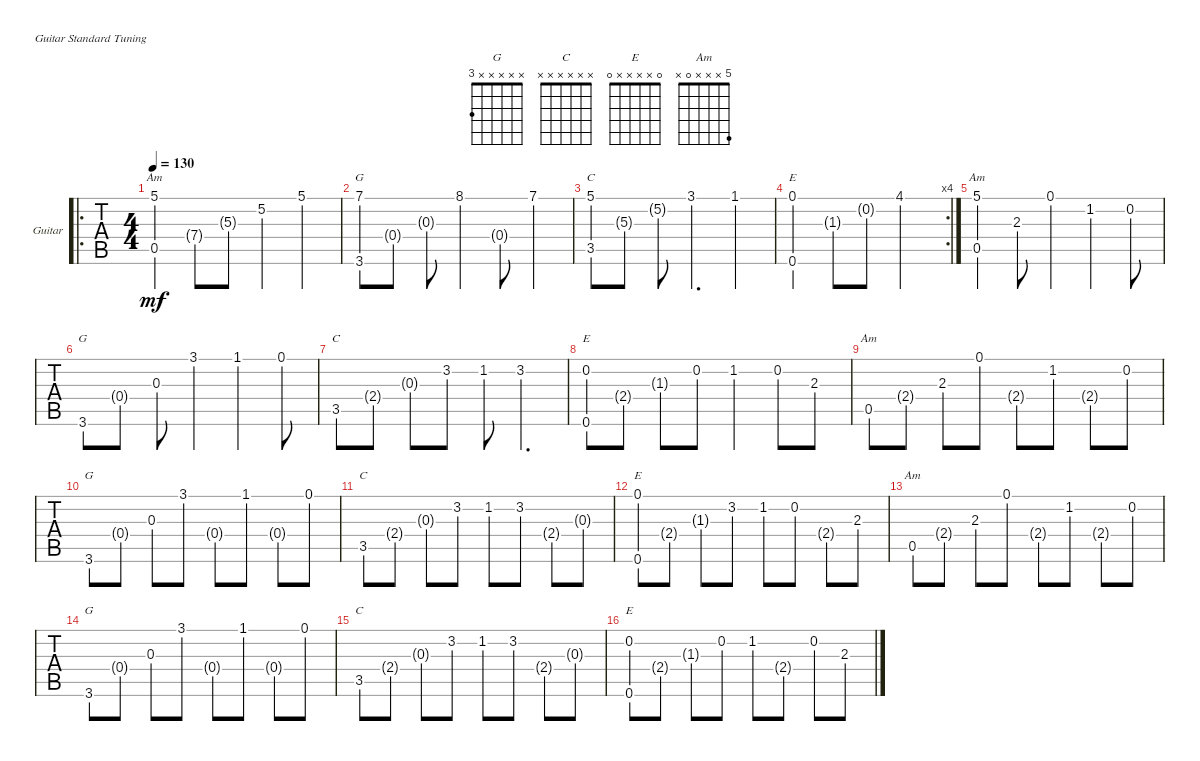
\bracketExtendMode groupsimilarinstruments
\firstSystemTrackNameOrientation horizontal
\otherSystemsTrackNameOrientation horizontal
\track ("music.kaminari.info" "Guitar") {instrument acousticgrandpiano}
\staff {tabs}
\tuning (E4 B3 G3 D3 A2 E2)
\displaytranspose 12
\chord ("G" x x x x x 3)
\chord ("C" x x x x 3 x)
\chord ("E" x 0 x x x 0)
\chord ("Am" x x x x 0 x)
\chord ("E" 0 x x x x x)
\chord ("Am" 5 x x x 0 x)
\chord ("C" 5 x x x x x)
\chord ("C" x x x x x x)
\chord ("E" x 0 x x x x)
\chord ("E" 0 x x x x 0)
\ro
\ts (4 4)
\tempo 130
\clef g2
\ks c
(5.1 0.5).4{ch "Am" dy mf} 7.4{g}.8 5.3{g}.8 5.2.4 5.1.4 |
(3.6 7.1).8{ch "G"} 0.4{g}.8 0.3{g}.8 8.1.4 0.4{g}.8 7.1.4 |
(5.1 3.5).8{ch "C"} 5.3{g}.8 5.2{g}.8 3.1.4{d} 1.1.4 |
\rc 4
(0.1 0.6).4{ch "E"} 1.3{g}.8 0.2{g}.8 4.1.2 |
(5.1 0.5).4{ch "Am"} 2.3.8 0.1.4 1.2.4 0.2.8 |
3.6.8{ch "G"} 0.4{g}.8 0.3.8 3.1.4 1.1.4 0.1.8 |
3.5.8{ch "C"} 2.4{g}.8 0.3{g}.8 3.2.8 1.2.8 3.2.4{d} |
(0.2 0.6).8{ch "E"} 2.4{g}.8 1.3{g}.8 0.2.8 1.2.4 0.2.8 2.3.8 |
0.5.8{ch "Am"} 2.4{g}.8 2.3.8 0.1.8 2.4{g}.8 1.2.8 2.4{g}.8 0.2.8 |
3.6.8{ch "G"} 0.4{g}.8 0.3.8 3.1.8 0.4{g}.8 1.1.8 0.4{g}.8 0.1.8 |
3.5.8{ch "C"} 2.4{g}.8 0.3{g}.8 3.2.8 1.2.8 3.2.8 2.4{g}.8 0.3{g}.8 |
(0.1 0.6).8{ch "E"} 2.4{g}.8 1.3{g}.8 3.2.8 1.2.8 0.2.8 2.4{g}.8 2.3.8 |
0.5.8{ch "Am"} 2.4{g}.8 2.3.8 0.1.8 2.4{g}.8 1.2.8 2.4{g}.8 0.2.8 |
3.6.8{ch "G"} 0.4{g}.8 0.3.8 3.1.8 0.4{g}.8 1.1.8 0.4{g}.8 0.1.8 |
3.5.8{ch "C"} 2.4{g}.8 0.3{g}.8 3.2.8 1.2.8 3.2.8 2.4{g}.8 0.3{g}.8 |
(0.2 0.6).8{ch "E"} 2.4{g}.8 1.3{g}.8 0.2.8 1.2.8 2.4{g}.8 0.2.8 2.3.8
